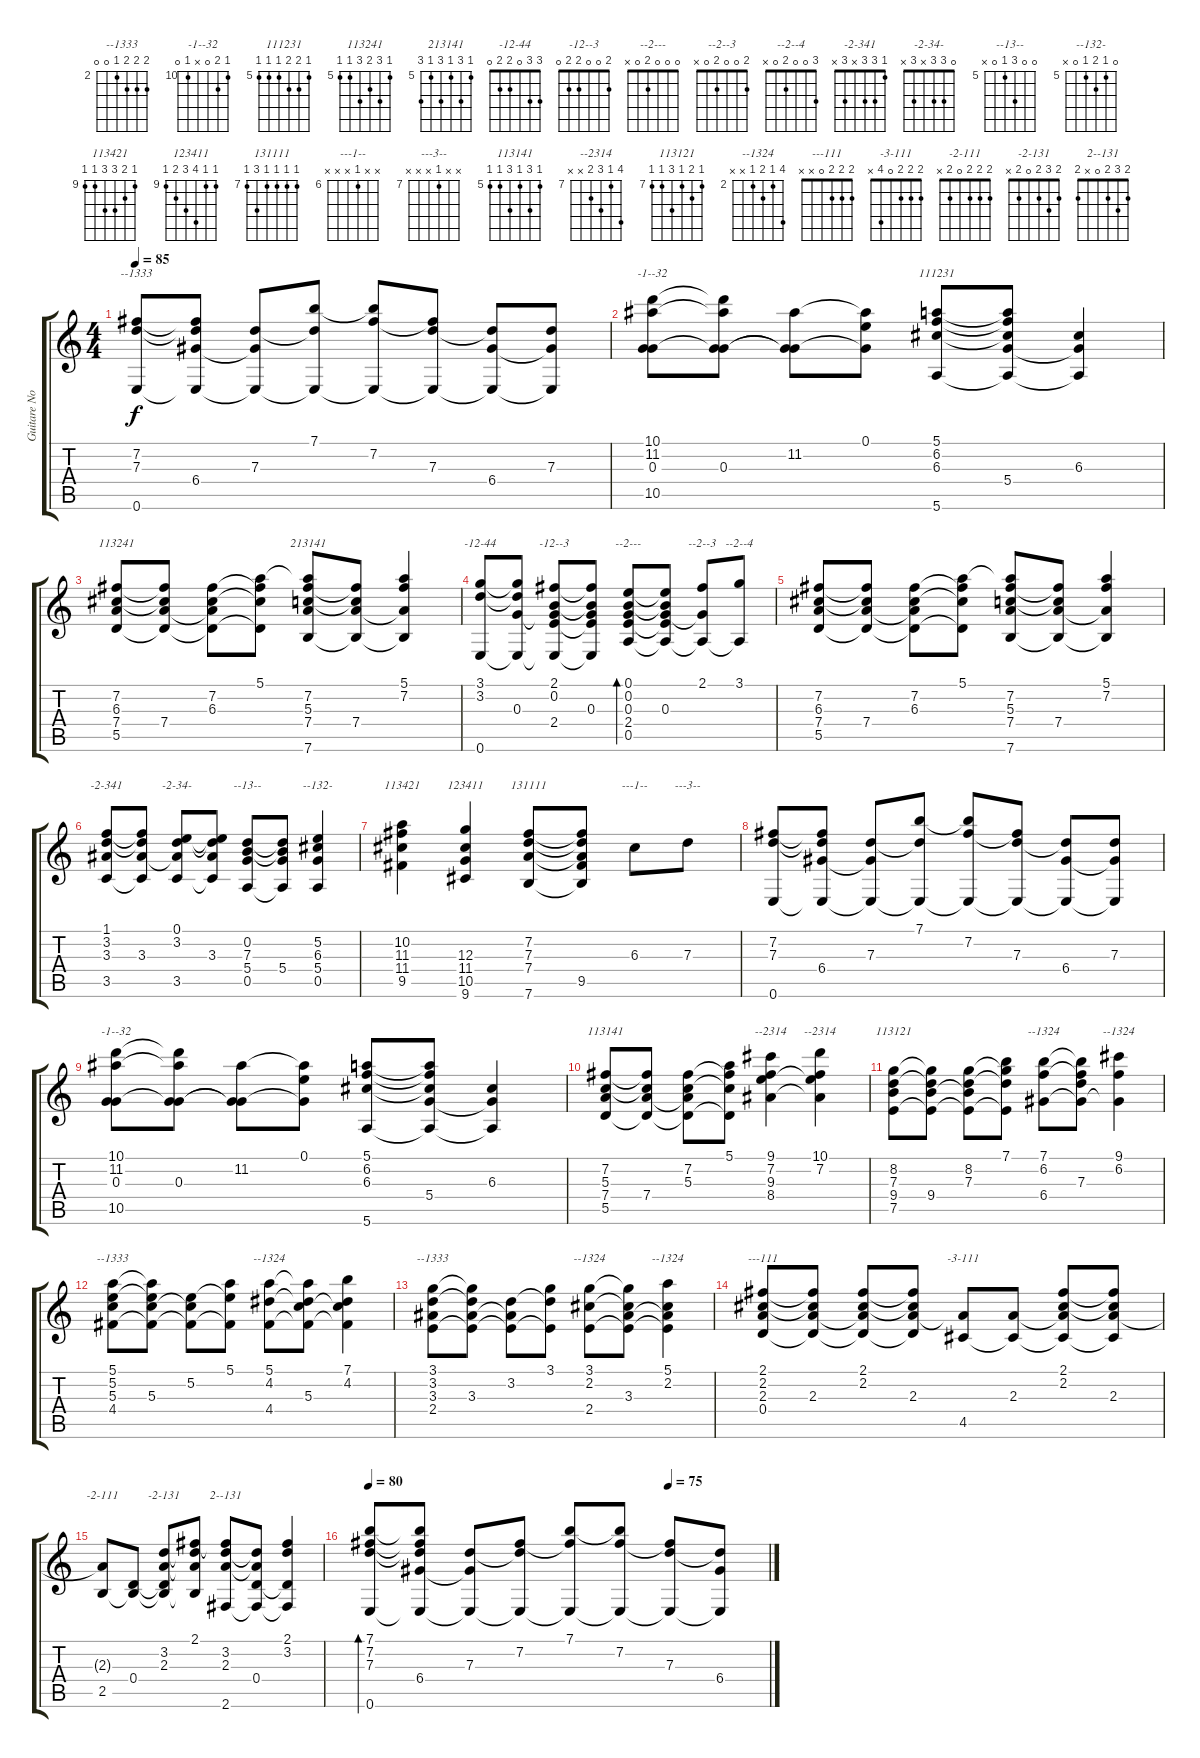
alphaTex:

\track ("Guitare Novembre 1999" "Guitare No") {instrument acousticguitarnylon}
\staff {score tabs}
\tuning (E4 B3 G3 D3 A2 E2) {hide}
\chord ("--1333" 7 7 7 6 x 0) {firstfret 6}
\chord ("-1--32" 10 11 x x 10 0) {firstfret 10}
\chord ("111231" 5 6 6 5 5 5) {firstfret 5}
\chord ("113241" 5 7 6 7 5 5) {firstfret 5}
\chord ("213141" 5 7 5 7 5 7) {firstfret 5}
\chord ("-12-44" 3 3 0 2 2 0)
\chord ("-12--3" 2 0 0 2 2 0)
\chord ("--2---" 0 0 0 2 0 x)
\chord ("--2--3" 2 0 0 2 0 x)
\chord ("--2--4" 3 0 0 2 0 x)
\chord ("-2-341" 1 3 3 x 3 x)
\chord ("-2-34-" 0 3 3 x 3 x)
\chord ("--13--" 0 0 7 5 0 x) {firstfret 5}
\chord ("--132-" 0 5 6 5 0 x) {firstfret 5}
\chord ("113421" 9 10 11 11 9 9) {firstfret 9}
\chord ("123411" 9 9 12 11 10 9) {firstfret 9}
\chord ("131111" 7 7 7 7 9 7) {firstfret 7}
\chord ("---1--" x x 6 x x x) {firstfret 6}
\chord ("---3--" x x 7 x x x) {firstfret 7}
\chord ("-1--32" 10 11 0 x 10 0) {firstfret 10}
\chord ("113141" 5 7 5 7 5 5) {firstfret 5}
\chord ("--2314" 9 7 9 8 x x) {firstfret 7}
\chord ("--2314" 10 7 9 8 x x) {firstfret 7}
\chord ("113121" 7 8 7 9 7 7) {firstfret 7}
\chord ("--1324" 7 6 7 6 x x) {firstfret 6}
\chord ("--1324" 7 4 5 4 x x) {firstfret 4}
\chord ("--1333" 5 5 5 4 0 0) {firstfret 4}
\chord ("--1324" 5 4 5 4 x x) {firstfret 4}
\chord ("--1333" 3 3 3 2 0 0) {firstfret 2}
\chord ("--1324" 3 2 3 2 x x) {firstfret 2}
\chord ("--1324" 5 2 3 2 x x) {firstfret 2}
\chord ("---111" 2 2 2 0 x x)
\chord ("-3-111" 2 2 2 0 4 x)
\chord ("-2-111" 2 2 2 0 2 x)
\chord ("-2-131" 2 3 2 0 2 x)
\chord ("2--131" 2 3 2 0 x 2)
\ts (4 4)
\tempo 85
\clef g2
\ks c
(7.2 7.3 0.6).8{ch "--1333" dy f} (7.2{t} 7.3{t} 6.4 0.6{t}).8 (7.3 6.4{t} 0.6{t}).8 (7.1 7.3{t} 0.6{t}).8 (7.1{t} 7.2 0.6{t}).8 (7.2{t} 7.3 0.6{t}).8 (7.3{t} 6.4 0.6{t}).8 (7.3 6.4{t} 0.6{t}).8 |
(10.1 11.2 0.3 10.5).8{ch "-1--32"} (10.1{t} 11.2{t} 0.3 10.5{t}).8 (11.2 0.3{t} 10.5{t}).8 (0.1 11.2{t} 10.5{t}).8 (5.1 6.2 6.3 5.6).8{ch "111231"} (5.1{t} 6.2{t} 6.3{t} 5.4 5.6{t}).8 (6.3 5.4{t} 5.6{t}).4 |
(7.2 6.3 7.4 5.5).8{ch "113241"} (7.2{t} 6.3{t} 7.4 5.5{t}).8 (7.2 6.3 7.4{t} 5.5{t}).8 (5.1 7.2{t} 6.3{t} 5.5{t}).8 (5.1{t} 7.2 5.3 7.4 7.6).8{ch "213141"} (7.2{t} 5.3{t} 7.4 7.6{t}).8 (5.1 7.2 7.4{t} 7.6{t}).4 |
(3.1 3.2 0.6).8{ch "-12-44"} (3.1{t} 3.2{t} 0.3 0.6{t}).8 (2.1 0.2 0.3{t} 2.4 0.6{t}).8{ch "-12--3"} (2.1{t} 0.2{t} 0.3 2.4{t} 0.6{t}).8 (0.1 0.2 0.3 2.4 0.5).8{bd 120 ch "--2---"} (0.1{t} 0.2{t} 0.3 2.4{t} 0.5{t}).8 (2.1 0.3{t} 0.5{t}).8{ch "--2--3"} (3.1 0.5{t}).8{ch "--2--4"} |
(7.2 6.3 7.4 5.5).8 (7.2{t} 6.3{t} 7.4 5.5{t}).8 (7.2 6.3 7.4{t} 5.5{t}).8 (5.1 7.2{t} 6.3{t} 5.5{t}).8 (5.1{t} 7.2 5.3 7.4 7.6).8 (7.2{t} 5.3{t} 7.4 7.6{t}).8 (5.1 7.2 7.4{t} 7.6{t}).4 |
(1.1 3.2 3.3 3.5).8{ch "-2-341"} (1.1{t} 3.2{t} 3.3 3.5{t}).8 (0.1 3.2 3.3{t} 3.5).8{ch "-2-34-"} (0.1{t} 3.2{t} 3.3 3.5{t}).8 (0.2 7.3 5.4 0.5).8{ch "--13--"} (0.2{t} 7.3{t} 5.4 0.5{t}).8 (5.2 6.3 5.4 0.5).4{ch "--132-"} |
(10.2 11.3 11.4 9.5).4{ch "113421"} (12.3 11.4 10.5 9.6).4{ch "123411"} (7.2 7.3 7.4 7.6).8{ch "131111"} (7.2{t} 7.3{t} 7.4{t} 9.5 7.6{t}).8 6.3.8{ch "---1--"} 7.3.8{ch "---3--"} |
(7.2 7.3 0.6).8 (7.2{t} 7.3{t} 6.4 0.6{t}).8 (7.3 6.4{t} 0.6{t}).8 (7.1 7.3{t} 0.6{t}).8 (7.1{t} 7.2 0.6{t}).8 (7.2{t} 7.3 0.6{t}).8 (7.3{t} 6.4 0.6{t}).8 (7.3 6.4{t} 0.6{t}).8 |
(10.1 11.2 0.3 10.5).8{ch "-1--32"} (10.1{t} 11.2{t} 0.3 10.5{t}).8 (11.2 0.3{t} 10.5{t}).8 (0.1 11.2{t} 10.5{t}).8 (5.1 6.2 6.3 5.6).8 (5.1{t} 6.2{t} 6.3{t} 5.4 5.6{t}).8 (6.3 5.4{t} 5.6{t}).4 |
(7.2 5.3 7.4 5.5).8{ch "113141"} (7.2{t} 5.3{t} 7.4 5.5{t}).8 (7.2 5.3 7.4{t} 5.5{t}).8 (5.1 7.2{t} 5.3{t} 5.5{t}).8 (9.1 7.2 9.3 8.4).4{ch "--2314"} (10.1 7.2 9.3{t} 8.4{t}).4{ch "--2314"} |
(8.2 7.3 9.4 7.5).8{ch "113121"} (8.2{t} 7.3{t} 9.4 7.5{t}).8 (8.2 7.3 9.4{t} 7.5{t}).8 (7.1 8.2{t} 7.3{t} 7.5{t}).8 (7.1 6.2 6.4).8{ch "--1324"} (7.1{t} 6.2{t} 7.3 6.4{t}).8 (9.1 6.2 6.4{t}).4{ch "--1324"} |
(5.1 5.2 5.3 4.4).8{ch "--1333"} (5.1{t} 5.2{t} 5.3 4.4{t}).8 (5.2 5.3{t} 4.4{t}).8 (5.1 5.2{t} 4.4{t}).8 (5.1 4.2 4.4).8{ch "--1324"} (5.1{t} 4.2{t} 5.3 4.4{t}).8 (7.1 4.2 5.3{t} 4.4{t}).4 |
(3.1 3.2 3.3 2.4).8{ch "--1333"} (3.1{t} 3.2{t} 3.3 2.4{t}).8 (3.2 3.3{t} 2.4{t}).8 (3.1 3.2{t} 2.4{t}).8 (3.1 2.2 2.4).8{ch "--1324"} (3.1{t} 2.2{t} 3.3 2.4{t}).8 (5.1 2.2 3.3{t} 2.4{t}).4{ch "--1324"} |
(2.1 2.2 2.3 0.4).8{ch "---111"} (2.1{t} 2.2{t} 2.3 0.4{t}).8 (2.1 2.2 2.3{t} 0.4{t}).8 (2.1{t} 2.2{t} 2.3 0.4{t}).8 (2.3{t} 4.5).8{ch "-3-111"} (2.3 4.5{t}).8 (2.1 2.2 2.3{t} 4.5{t}).8 (2.1{t} 2.2{t} 2.3 4.5{t}).8 |
(2.3{t} 2.5).8{ch "-2-111"} (0.4 2.5{t}).8 (3.2 2.3 0.4{t} 2.5{t}).8{ch "-2-131"} (2.1 3.2{t} 2.3{t} 2.5{t}).8 (2.1{t} 3.2 2.3 2.6).8{ch "2--131"} (3.2{t} 2.3{t} 0.4 2.6{t}).8 (2.1 3.2 0.4{t} 2.6{t}).4 |
\tempo 80
\tempo (75 0.75)
(7.1 7.2 7.3 0.6).8{bd 240} (7.1{t} 7.2{t} 7.3{t} 6.4 0.6{t}).8 (7.3 6.4{t} 0.6{t}).8 (7.2 7.3{t} 0.6{t}).8 (7.1 7.2{t} 0.6{t}).8 (7.1{t} 7.2 0.6{t}).8 (7.2{t} 7.3 0.6{t}).8 (7.3{t} 6.4 0.6{t}).8
